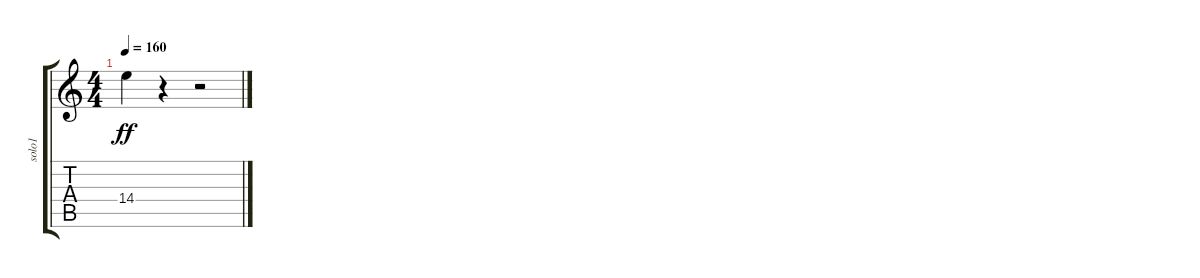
\track ("solo1" "solo1") {instrument distortionguitar}
\staff {score tabs}
\tuning (E4 B3 G3 D3 A2 E2) {hide}
\ts (4 4)
\tempo 160
\clef g2
\ks c
14.4.4{dy ff} r.4 r.2
